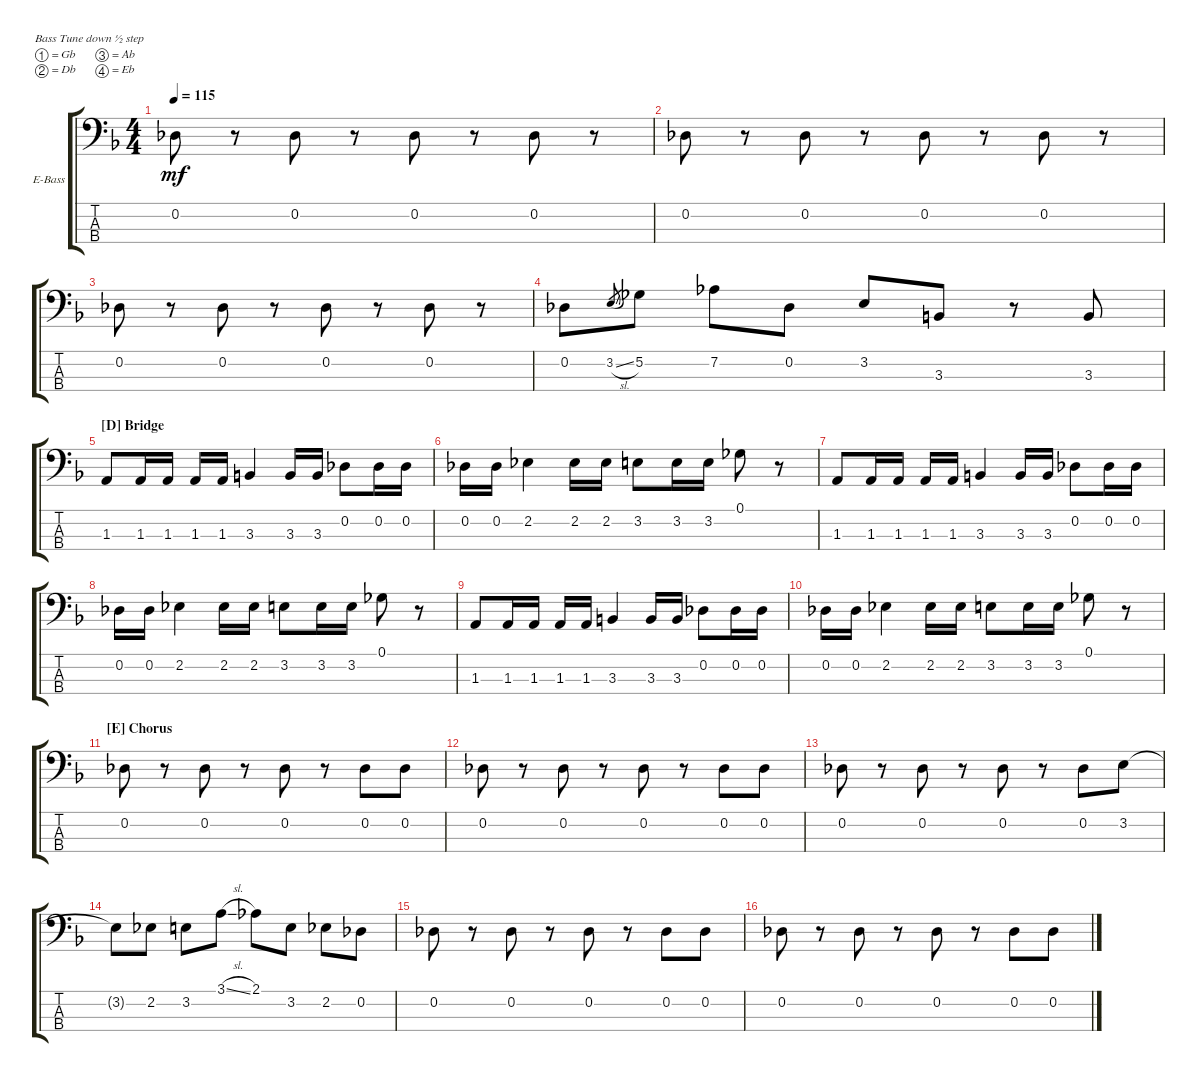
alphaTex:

\defaultSystemsLayout 4
\bracketExtendMode groupsimilarinstruments
\firstSystemTrackNameOrientation horizontal
\otherSystemsTrackNameOrientation horizontal
\track ("Phil Soussan" "E-Bass") {instrument electricbassfinger}
\staff {score tabs}
\tuning (Gb2 Db2 Ab1 Eb1)
\ts (4 4)
\tempo 115
\clef f4
\ks f
0.2.8{dy mf} r.8 0.2.8 r.8 0.2.8 r.8 0.2.8 r.8 |
0.2.8 r.8 0.2.8 r.8 0.2.8 r.8 0.2.8 r.8 |
0.2.8 r.8 0.2.8 r.8 0.2.8 r.8 0.2.8 r.8 |
0.2.8 3.2{sl}.8{gr} 5.2.8 7.2.8 0.2.8 3.2.8 3.3.8 r.8 3.3.8 |
\section ("D" "Bridge")
1.3.8 1.3.16 1.3.16 1.3.16 1.3.16 3.3.4 3.3.16 3.3.16 0.2.8 0.2.16 0.2.16 |
0.2.16 0.2.16 2.2.4 2.2.16 2.2.16 3.2.8 3.2.16 3.2.16 0.1.8 r.8 |
1.3.8 1.3.16 1.3.16 1.3.16 1.3.16 3.3.4 3.3.16 3.3.16 0.2.8 0.2.16 0.2.16 |
0.2.16 0.2.16 2.2.4 2.2.16 2.2.16 3.2.8 3.2.16 3.2.16 0.1.8 r.8 |
1.3.8 1.3.16 1.3.16 1.3.16 1.3.16 3.3.4 3.3.16 3.3.16 0.2.8 0.2.16 0.2.16 |
0.2.16 0.2.16 2.2.4 2.2.16 2.2.16 3.2.8 3.2.16 3.2.16 0.1.8 r.8 |
\section ("E" "Chorus")
0.2.8 r.8 0.2.8 r.8 0.2.8 r.8 0.2.8 0.2.8 |
0.2.8 r.8 0.2.8 r.8 0.2.8 r.8 0.2.8 0.2.8 |
0.2.8 r.8 0.2.8 r.8 0.2.8 r.8 0.2.8 3.2.8 |
3.2{t}.8 2.2.8 3.2.8 3.1{sl}.8 2.1.8 3.2.8 2.2.8 0.2.8 |
0.2.8 r.8 0.2.8 r.8 0.2.8 r.8 0.2.8 0.2.8 |
0.2.8 r.8 0.2.8 r.8 0.2.8 r.8 0.2.8 0.2.8
